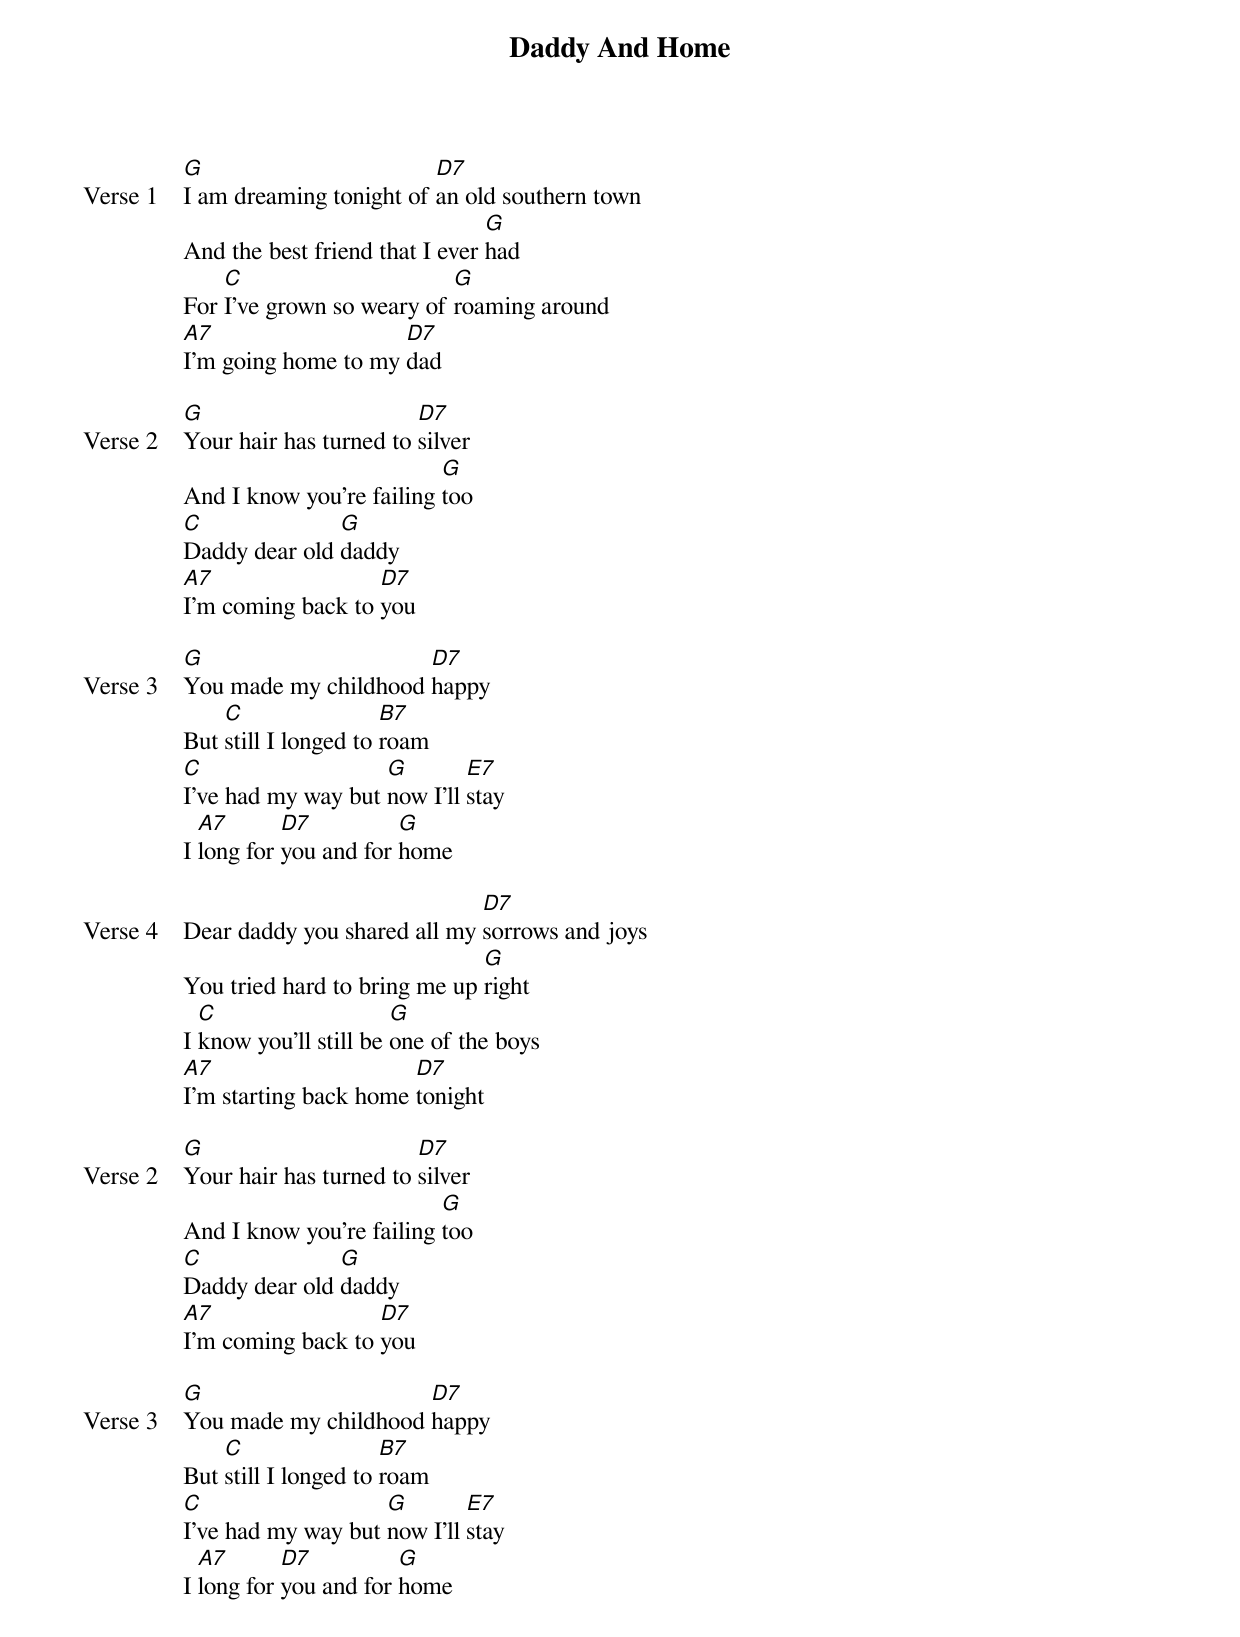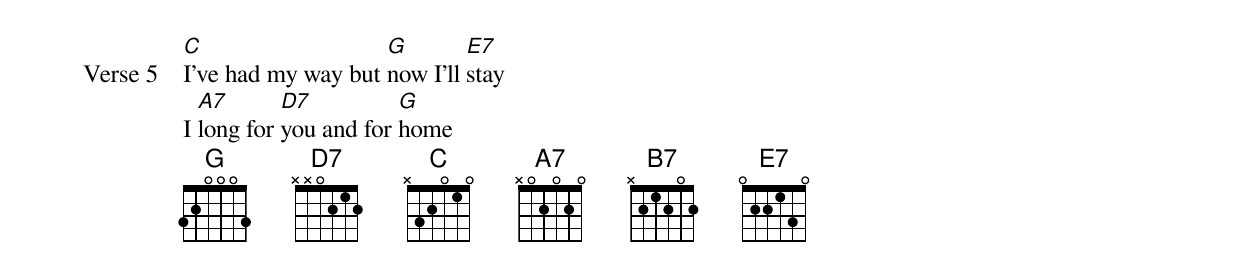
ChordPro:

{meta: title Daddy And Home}
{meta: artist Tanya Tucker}
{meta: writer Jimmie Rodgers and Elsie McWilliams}

{start_of_verse: Verse 1}
[G]I am dreaming tonight of [D7]an old southern town
And the best friend that I ever [G]had
For [C]I've grown so weary of [G]roaming around
[A7]I'm going home to my [D7]dad
{end_of_verse}

{start_of_verse: Verse 2}
[G]Your hair has turned to [D7]silver
And I know you're failing [G]too
[C]Daddy dear old [G]daddy
[A7]I'm coming back to [D7]you
{end_of_verse}

{start_of_verse: Verse 3}
[G]You made my childhood [D7]happy
But [C]still I longed to [B7]roam
[C]I've had my way but [G]now I'll [E7]stay
I [A7]long for [D7]you and for [G]home
{end_of_verse}

{start_of_verse: Verse 4}
Dear daddy you shared all my [D7]sorrows and joys
You tried hard to bring me up [G]right
I [C]know you'll still be [G]one of the boys
[A7]I'm starting back home [D7]tonight
{end_of_verse}

{start_of_verse: Verse 2}
[G]Your hair has turned to [D7]silver
And I know you're failing [G]too
[C]Daddy dear old [G]daddy
[A7]I'm coming back to [D7]you
{end_of_verse}

{start_of_verse: Verse 3}
[G]You made my childhood [D7]happy
But [C]still I longed to [B7]roam
[C]I've had my way but [G]now I'll [E7]stay
I [A7]long for [D7]you and for [G]home
{end_of_verse}

{start_of_verse: Verse 5}
[C]I've had my way but [G]now I'll [E7]stay
I [A7]long for [D7]you and for [G]home
{end_of_verse}
